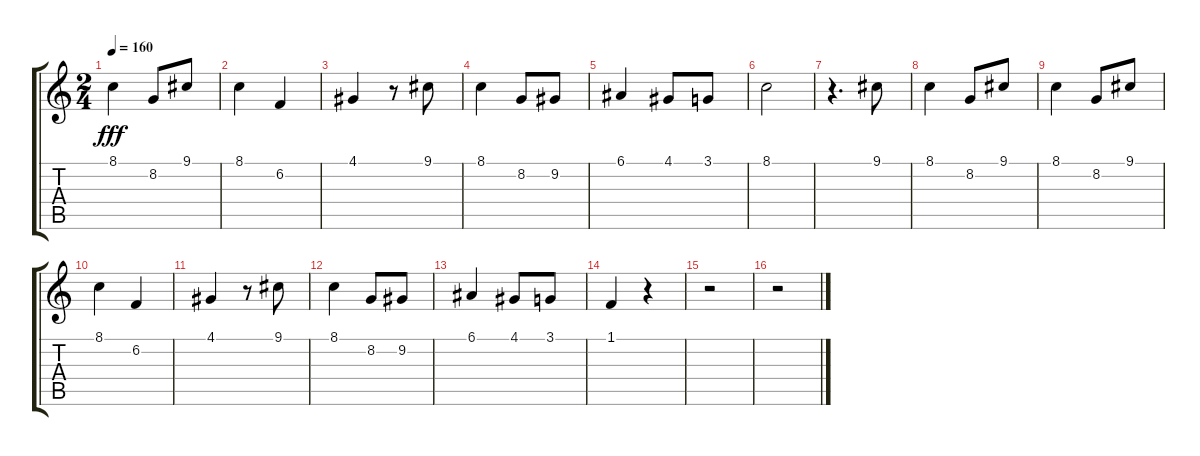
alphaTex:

\track "" {instrument mutedtrumpet}
\staff {score tabs}
\tuning (E4 B3 G3 D3 A2 E2) {hide}
\ts (2 4)
\tempo 160
\clef g2
\ks c
8.1.4{dy fff} 8.2.8 9.1.8 |
8.1.4 6.2.4 |
4.1.4 r.8 9.1.8 |
8.1.4 8.2.8 9.2.8 |
6.1.4 4.1.8 3.1.8 |
8.1.2 |
r.4{d} 9.1.8 |
8.1.4 8.2.8 9.1.8 |
8.1.4 8.2.8 9.1.8 |
8.1.4 6.2.4 |
4.1.4 r.8 9.1.8 |
8.1.4 8.2.8 9.2.8 |
6.1.4 4.1.8 3.1.8 |
1.1.4 r.4 |
r.2 |
r.2
